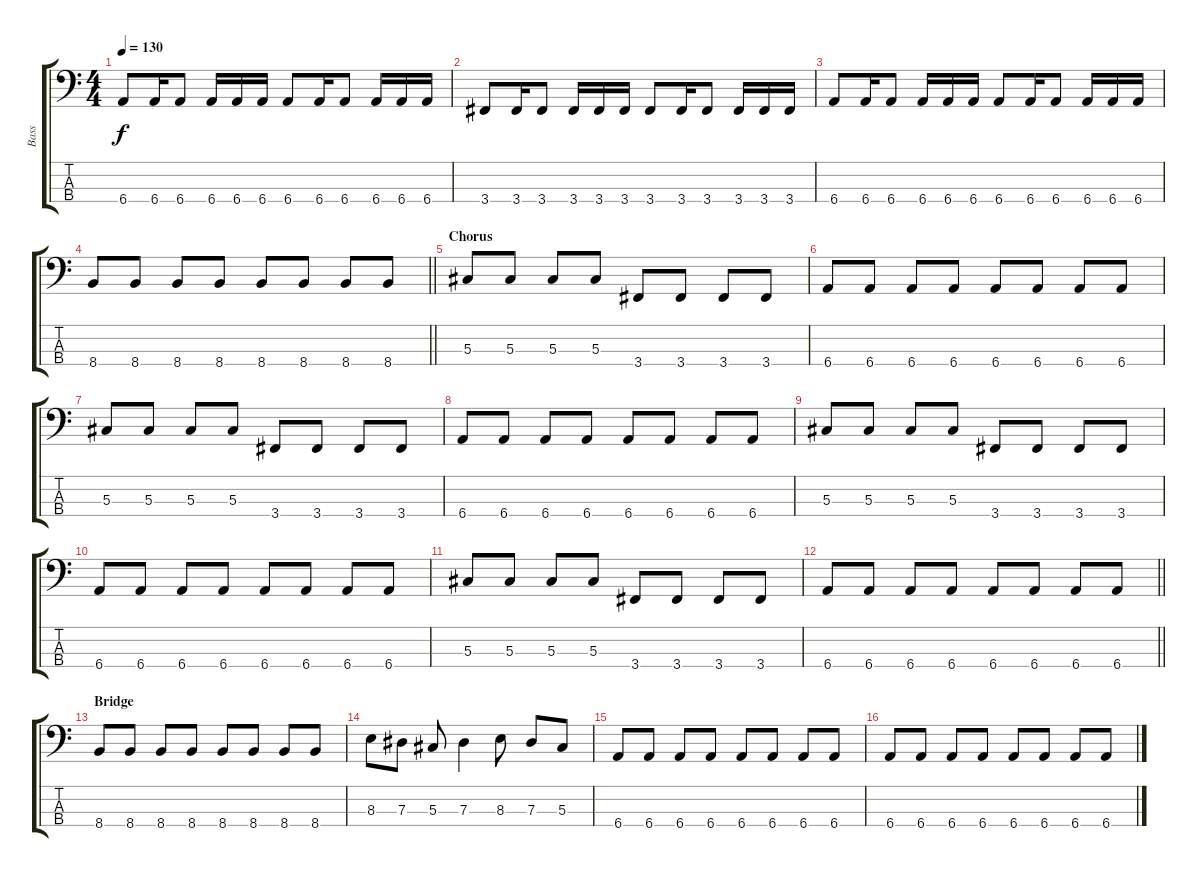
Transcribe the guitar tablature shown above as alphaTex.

\track ("Bass" "Bass") {instrument electricbassfinger}
\staff {score tabs}
\tuning (Gb2 Db2 Ab1 Eb1) {hide}
\ts (4 4)
\tempo 130
\clef f4
\ks c
6.4.8{dy f} 6.4.16 6.4.8 6.4.16 6.4.16 6.4.16 6.4.8 6.4.16 6.4.8 6.4.16 6.4.16 6.4.16 |
3.4.8 3.4.16 3.4.8 3.4.16 3.4.16 3.4.16 3.4.8 3.4.16 3.4.8 3.4.16 3.4.16 3.4.16 |
6.4.8 6.4.16 6.4.8 6.4.16 6.4.16 6.4.16 6.4.8 6.4.16 6.4.8 6.4.16 6.4.16 6.4.16 |
\barLineRight lightlight
8.4.8 8.4.8 8.4.8 8.4.8 8.4.8 8.4.8 8.4.8 8.4.8 |
\section ("" "Chorus")
5.3.8 5.3.8 5.3.8 5.3.8 3.4.8 3.4.8 3.4.8 3.4.8 |
6.4.8 6.4.8 6.4.8 6.4.8 6.4.8 6.4.8 6.4.8 6.4.8 |
5.3.8 5.3.8 5.3.8 5.3.8 3.4.8 3.4.8 3.4.8 3.4.8 |
6.4.8 6.4.8 6.4.8 6.4.8 6.4.8 6.4.8 6.4.8 6.4.8 |
5.3.8 5.3.8 5.3.8 5.3.8 3.4.8 3.4.8 3.4.8 3.4.8 |
6.4.8 6.4.8 6.4.8 6.4.8 6.4.8 6.4.8 6.4.8 6.4.8 |
5.3.8 5.3.8 5.3.8 5.3.8 3.4.8 3.4.8 3.4.8 3.4.8 |
\barLineRight lightlight
6.4.8 6.4.8 6.4.8 6.4.8 6.4.8 6.4.8 6.4.8 6.4.8 |
\section ("" "Bridge")
8.4.8 8.4.8 8.4.8 8.4.8 8.4.8 8.4.8 8.4.8 8.4.8 |
8.3.8 7.3.8 5.3.8 7.3.4 8.3.8 7.3.8 5.3.8 |
6.4.8 6.4.8 6.4.8 6.4.8 6.4.8 6.4.8 6.4.8 6.4.8 |
6.4.8 6.4.8 6.4.8 6.4.8 6.4.8 6.4.8 6.4.8 6.4.8
